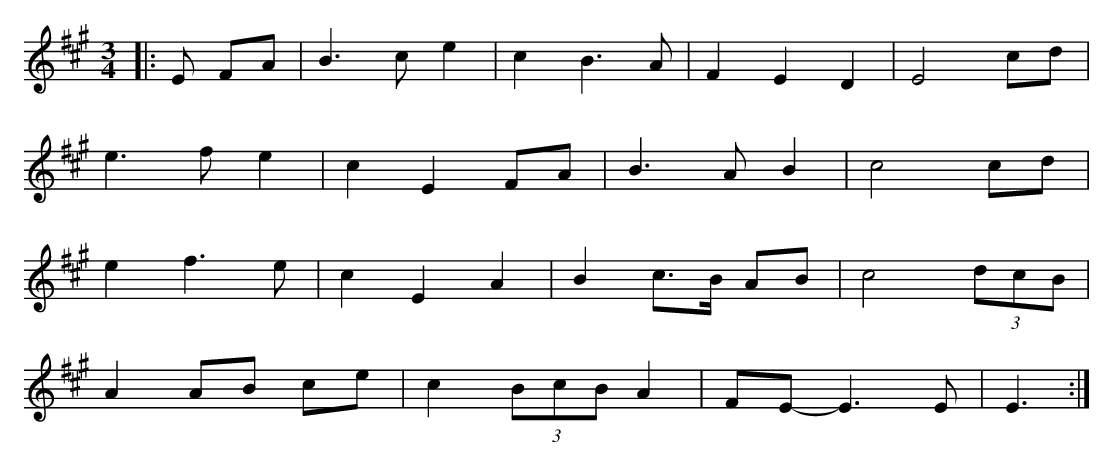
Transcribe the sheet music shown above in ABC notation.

X:1
M:3/4
K:Emix
|:E FA|B3 c e2|c2 B3 A|F2 E2 D2|E4 cd|
e3 f e2|c2 E2 FA|B3 A B2|c4 cd|
e2 f3 e|c2 E2 A2|B2 c>B AB|c4 (3dcB|
A2 AB ce|c2 (3BcB A2|FE- E3 E|E3:|
